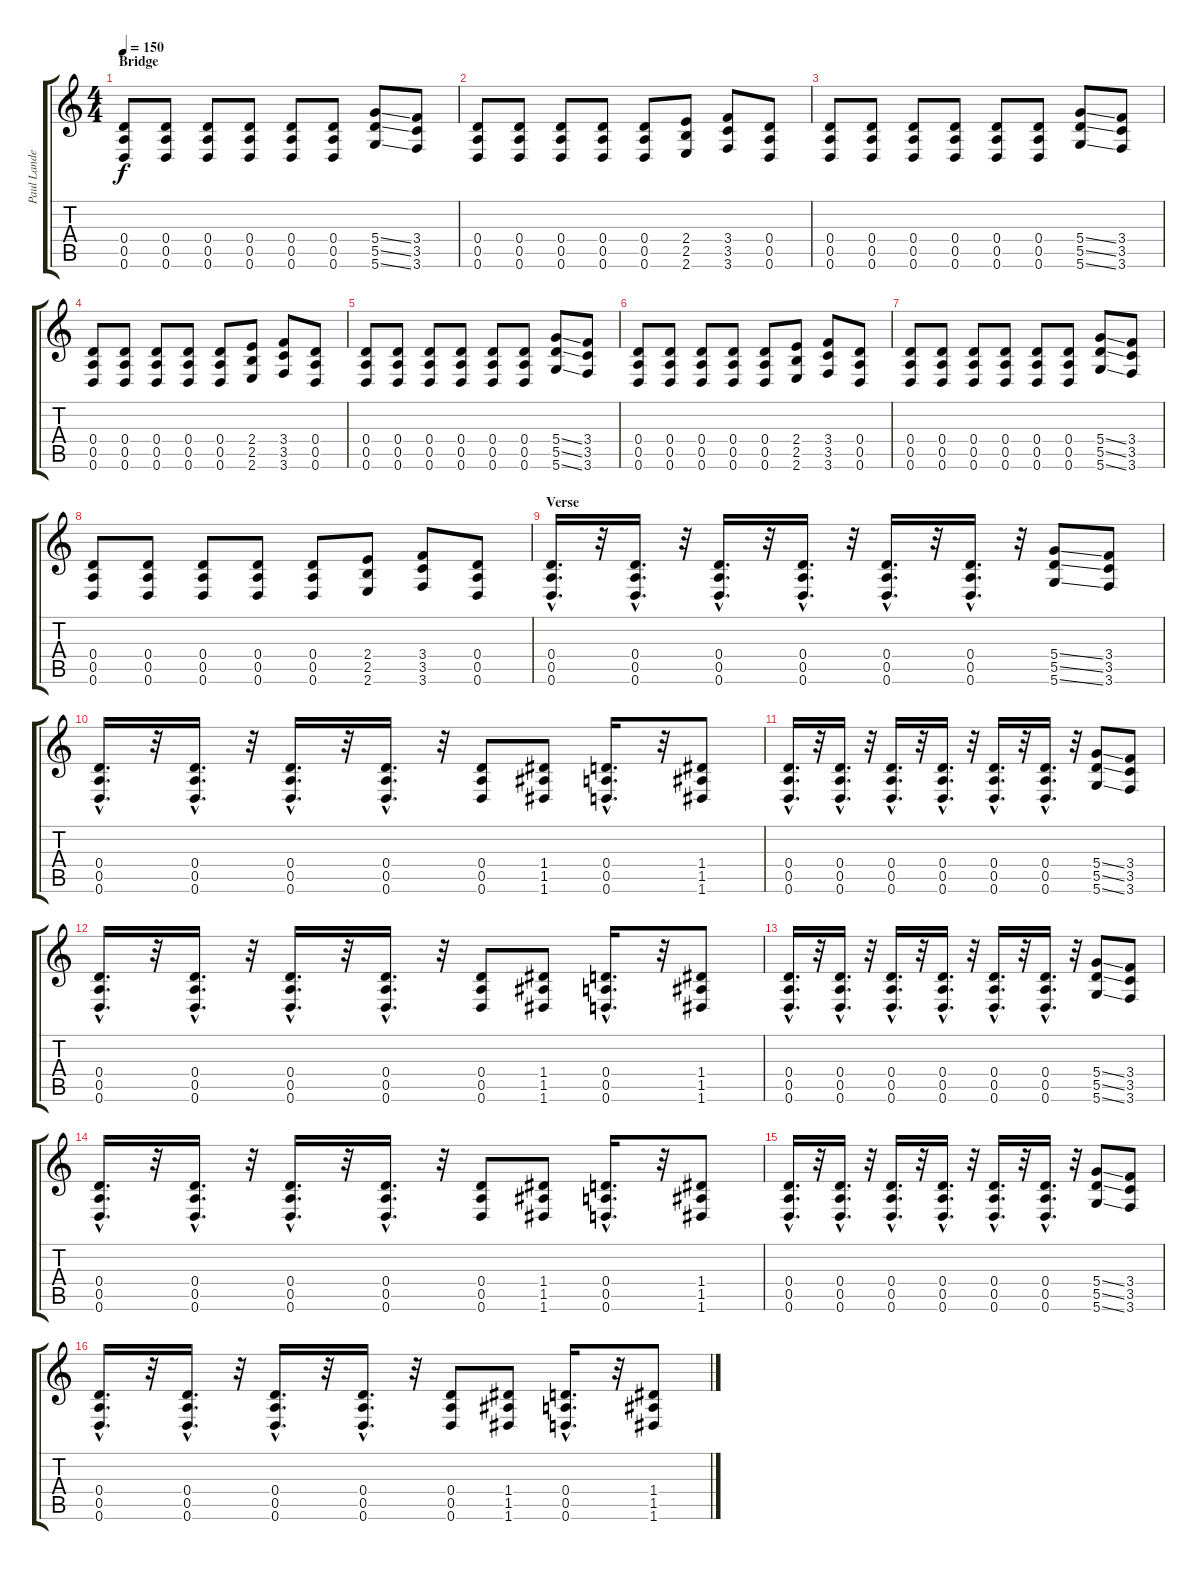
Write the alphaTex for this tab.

\track ("Paul Landers" "Paul Lande") {instrument distortionguitar}
\staff {score tabs}
\tuning (E4 B3 G3 D3 A2 D2) {hide}
\ts (4 4)
\section ("" "Bridge")
\tempo 150
\clef g2
\ks c
(0.4 0.5 0.6).8{dy f volume 1} (0.4 0.5 0.6).8 (0.4 0.5 0.6).8 (0.4 0.5 0.6).8 (0.4 0.5 0.6).8 (0.4 0.5 0.6).8 (5.4{ss} 5.5{ss} 5.6{ss}).8 (3.4 3.5 3.6).8 |
(0.4 0.5 0.6).8 (0.4 0.5 0.6).8 (0.4 0.5 0.6).8 (0.4 0.5 0.6).8 (0.4 0.5 0.6).8 (2.4 2.5 2.6).8 (3.4 3.5 3.6).8 (0.4 0.5 0.6).8 |
(0.4 0.5 0.6).8 (0.4 0.5 0.6).8 (0.4 0.5 0.6).8 (0.4 0.5 0.6).8 (0.4 0.5 0.6).8 (0.4 0.5 0.6).8 (5.4{ss} 5.5{ss} 5.6{ss}).8 (3.4 3.5 3.6).8 |
(0.4 0.5 0.6).8 (0.4 0.5 0.6).8 (0.4 0.5 0.6).8 (0.4 0.5 0.6).8 (0.4 0.5 0.6).8 (2.4 2.5 2.6).8 (3.4 3.5 3.6).8 (0.4 0.5 0.6).8 |
(0.4 0.5 0.6).8 (0.4 0.5 0.6).8 (0.4 0.5 0.6).8 (0.4 0.5 0.6).8 (0.4 0.5 0.6).8 (0.4 0.5 0.6).8 (5.4{ss} 5.5{ss} 5.6{ss}).8 (3.4 3.5 3.6).8 |
(0.4 0.5 0.6).8 (0.4 0.5 0.6).8 (0.4 0.5 0.6).8 (0.4 0.5 0.6).8 (0.4 0.5 0.6).8 (2.4 2.5 2.6).8 (3.4 3.5 3.6).8 (0.4 0.5 0.6).8 |
(0.4 0.5 0.6).8 (0.4 0.5 0.6).8 (0.4 0.5 0.6).8 (0.4 0.5 0.6).8 (0.4 0.5 0.6).8 (0.4 0.5 0.6).8 (5.4{ss} 5.5{ss} 5.6{ss}).8 (3.4 3.5 3.6).8 |
(0.4 0.5 0.6).8 (0.4 0.5 0.6).8 (0.4 0.5 0.6).8 (0.4 0.5 0.6).8 (0.4 0.5 0.6).8 (2.4 2.5 2.6).8 (3.4 3.5 3.6).8 (0.4 0.5 0.6).8 |
\section ("" "Verse")
(0.4{hac} 0.5{hac} 0.6{hac}).16{d volume 16} r.32 (0.4{hac} 0.5{hac} 0.6{hac}).16{d} r.32 (0.4{hac} 0.5{hac} 0.6{hac}).16{d} r.32 (0.4{hac} 0.5{hac} 0.6{hac}).16{d} r.32 (0.4{hac} 0.5{hac} 0.6{hac}).16{d} r.32 (0.4{hac} 0.5{hac} 0.6{hac}).16{d} r.32 (5.4{ss} 5.5{ss} 5.6{ss}).8 (3.4 3.5 3.6).8 |
(0.4{hac} 0.5{hac} 0.6{hac}).16{d} r.32 (0.4{hac} 0.5{hac} 0.6{hac}).16{d} r.32 (0.4{hac} 0.5{hac} 0.6{hac}).16{d} r.32 (0.4{hac} 0.5{hac} 0.6{hac}).16{d} r.32 (0.4 0.5 0.6).8 (1.4 1.5 1.6).8 (0.4{hac} 0.5{hac} 0.6{hac}).16{d} r.32 (1.4 1.5 1.6).8 |
(0.4{hac} 0.5{hac} 0.6{hac}).16{d} r.32 (0.4{hac} 0.5{hac} 0.6{hac}).16{d} r.32 (0.4{hac} 0.5{hac} 0.6{hac}).16{d} r.32 (0.4{hac} 0.5{hac} 0.6{hac}).16{d} r.32 (0.4{hac} 0.5{hac} 0.6{hac}).16{d} r.32 (0.4{hac} 0.5{hac} 0.6{hac}).16{d} r.32 (5.4{ss} 5.5{ss} 5.6{ss}).8 (3.4 3.5 3.6).8 |
(0.4{hac} 0.5{hac} 0.6{hac}).16{d} r.32 (0.4{hac} 0.5{hac} 0.6{hac}).16{d} r.32 (0.4{hac} 0.5{hac} 0.6{hac}).16{d} r.32 (0.4{hac} 0.5{hac} 0.6{hac}).16{d} r.32 (0.4 0.5 0.6).8 (1.4 1.5 1.6).8 (0.4{hac} 0.5{hac} 0.6{hac}).16{d} r.32 (1.4 1.5 1.6).8 |
(0.4{hac} 0.5{hac} 0.6{hac}).16{d} r.32 (0.4{hac} 0.5{hac} 0.6{hac}).16{d} r.32 (0.4{hac} 0.5{hac} 0.6{hac}).16{d} r.32 (0.4{hac} 0.5{hac} 0.6{hac}).16{d} r.32 (0.4{hac} 0.5{hac} 0.6{hac}).16{d} r.32 (0.4{hac} 0.5{hac} 0.6{hac}).16{d} r.32 (5.4{ss} 5.5{ss} 5.6{ss}).8 (3.4 3.5 3.6).8 |
(0.4{hac} 0.5{hac} 0.6{hac}).16{d} r.32 (0.4{hac} 0.5{hac} 0.6{hac}).16{d} r.32 (0.4{hac} 0.5{hac} 0.6{hac}).16{d} r.32 (0.4{hac} 0.5{hac} 0.6{hac}).16{d} r.32 (0.4 0.5 0.6).8 (1.4 1.5 1.6).8 (0.4{hac} 0.5{hac} 0.6{hac}).16{d} r.32 (1.4 1.5 1.6).8 |
(0.4{hac} 0.5{hac} 0.6{hac}).16{d} r.32 (0.4{hac} 0.5{hac} 0.6{hac}).16{d} r.32 (0.4{hac} 0.5{hac} 0.6{hac}).16{d} r.32 (0.4{hac} 0.5{hac} 0.6{hac}).16{d} r.32 (0.4{hac} 0.5{hac} 0.6{hac}).16{d} r.32 (0.4{hac} 0.5{hac} 0.6{hac}).16{d} r.32 (5.4{ss} 5.5{ss} 5.6{ss}).8 (3.4 3.5 3.6).8 |
(0.4{hac} 0.5{hac} 0.6{hac}).16{d} r.32 (0.4{hac} 0.5{hac} 0.6{hac}).16{d} r.32 (0.4{hac} 0.5{hac} 0.6{hac}).16{d} r.32 (0.4{hac} 0.5{hac} 0.6{hac}).16{d} r.32 (0.4 0.5 0.6).8 (1.4 1.5 1.6).8 (0.4{hac} 0.5{hac} 0.6{hac}).16{d} r.32 (1.4 1.5 1.6).8
